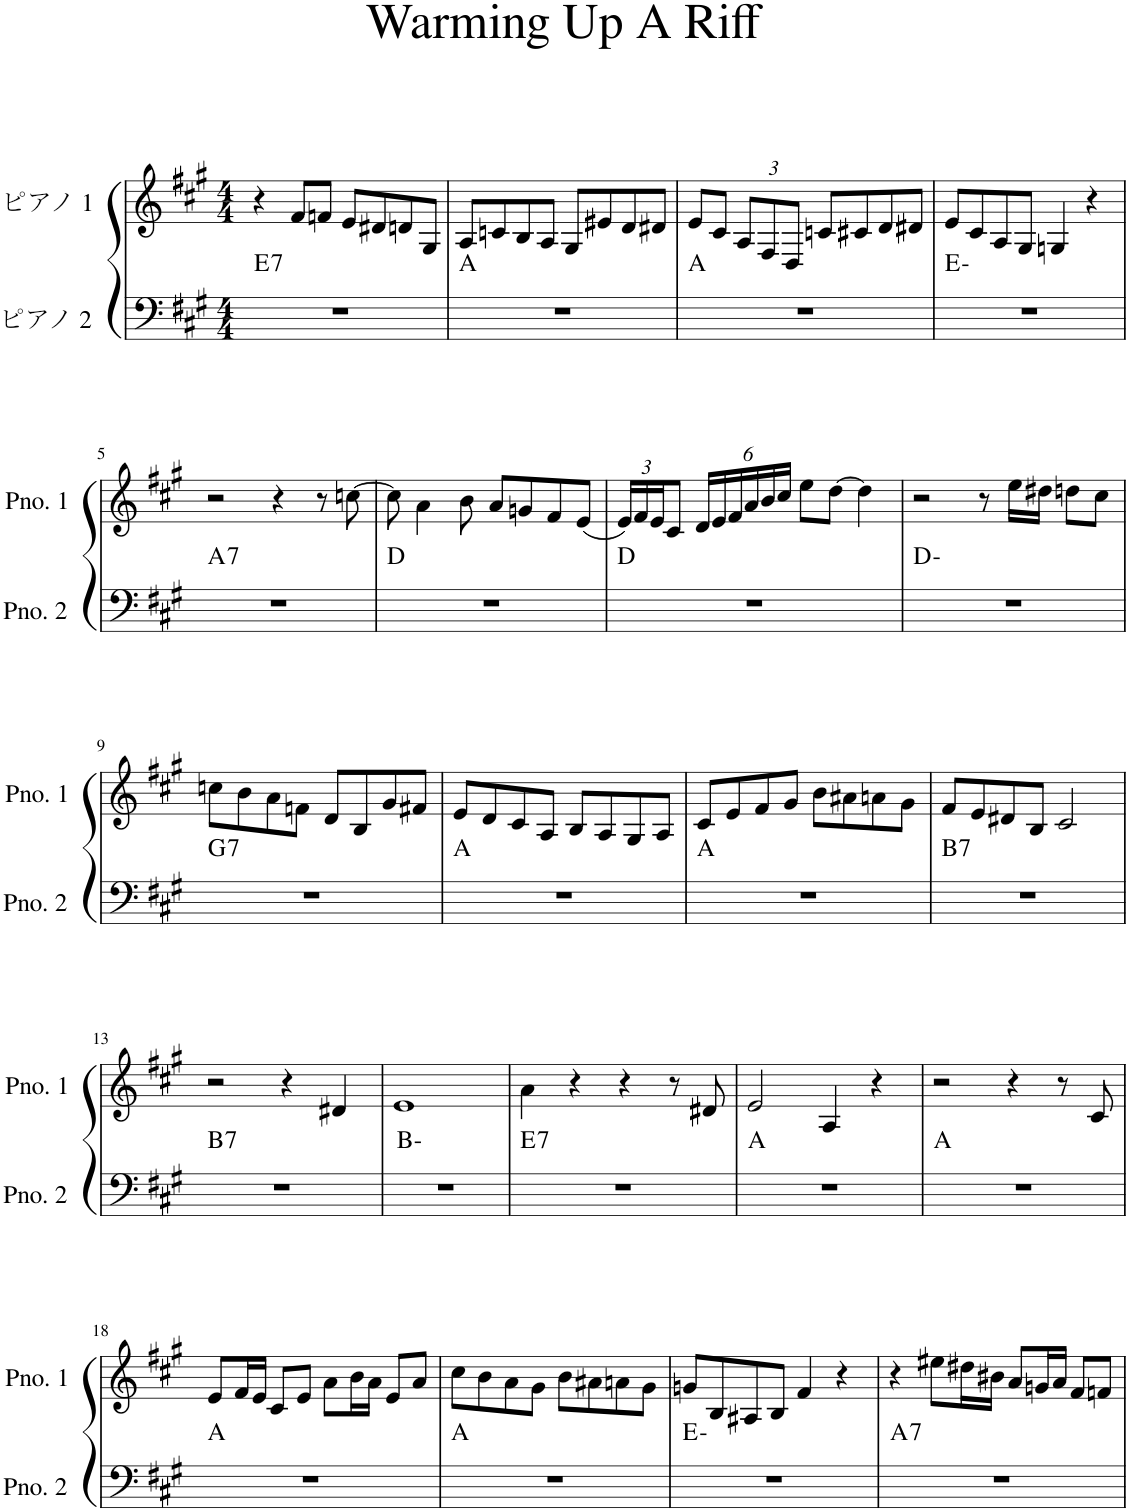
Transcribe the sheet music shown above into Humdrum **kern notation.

**kern	**harte	**kern
*part2	*part2	*part1
*staff2	*	*staff1
*I"ピアノ 2	*	*I"ピアノ 1
*clefF4	*	*clefG2
*k[f#c#g#]	*	*k[f#c#g#]
*M4/4	*	*M4/4
=1	=1	=1
!	!LO:H:kt=7	!
1r	E:7	4r
.	.	8f#/L
.	.	8fn/J
.	.	8e/L
.	.	8d#X/
.	.	8dn/
.	.	8G#/J
=2	=2	=2
1r	A:maj	8A/L
.	.	8cn/
.	.	8B/
.	.	8A/J
.	.	8G#/L
.	.	8e#X/
.	.	8d/
.	.	8d#X/J
=3	=3	=3
1r	A:maj	8e/L
.	.	8c#/J
*	*	*Xbrackettup
.	.	12A/L
.	.	12F#/
.	.	12D/J
.	.	8cn/L
.	.	8c#X/
.	.	8d/
.	.	8d#X/J
=4	=4	=4
1r	E:min	8e/L
.	.	8c#/
.	.	8A/
.	.	8G#/J
.	.	4Gn/
.	.	4r
!!LO:LB:g=z
=5	=5	=5
!	!LO:H:kt=7	!
1r	A:7	2r
.	.	4r
.	.	8r
.	.	[8ccn\
=6	=6	=6
1r	D:maj	8cc\]
.	.	4a\
.	.	8b\
.	.	8a/L
.	.	8gn/
.	.	8f#/
.	.	(8e/J
=7	=7	=7
1r	D:maj	24e/LL)
.	.	24f#/
.	.	24e/J
.	.	8c#/J
.	.	24d/LL
.	.	24e/
.	.	24f#/
.	.	24a/
.	.	24b/
.	.	24cc#/JJ
.	.	8ee\L
.	.	[8dd\J
.	.	4dd\]
=8	=8	=8
1r	D:min	2r
.	.	8r
.	.	16ee\LL
.	.	16dd#X\JJ
.	.	8ddn\L
.	.	8cc#\J
!!LO:LB:g=z
=9	=9	=9
!	!LO:H:kt=7	!
1r	G:7	8ccn\L
.	.	8b\
.	.	8a\
.	.	8fn\J
.	.	8d/L
.	.	8B/
.	.	8g#/
.	.	8f#X/J
=10	=10	=10
1r	A:maj	8e/L
.	.	8d/
.	.	8c#/
.	.	8A/J
.	.	8B/L
.	.	8A/
.	.	8G#/
.	.	8A/J
=11	=11	=11
1r	A:maj	8c#/L
.	.	8e/
.	.	8f#/
.	.	8g#/J
.	.	8b\L
.	.	8a#X\
.	.	8an\
.	.	8g#\J
=12	=12	=12
!	!LO:H:kt=7	!
1r	B:7	8f#/L
.	.	8e/
.	.	8d#X/
.	.	8B/J
.	.	2c#/
!!LO:LB:g=z
=13	=13	=13
!	!LO:H:kt=7	!
1r	B:7	2r
.	.	4r
.	.	4d#X/
=14	=14	=14
1r	B:min	1e
=15	=15	=15
!	!LO:H:kt=7	!
1r	E:7	4a\
.	.	4r
.	.	4r
.	.	8r
.	.	8d#X/
=16	=16	=16
1r	A:maj	2e/
.	.	4A/
.	.	4r
=17	=17	=17
1r	A:maj	2r
.	.	4r
.	.	8r
.	.	8c#/
!!LO:LB:g=z
=18	=18	=18
1r	A:maj	8e/L
.	.	16f#/L
.	.	16e/JJ
.	.	8c#/L
.	.	8e/J
.	.	8a\L
.	.	16b\L
.	.	16a\JJ
.	.	8e/L
.	.	8a/J
=19	=19	=19
1r	A:maj	8cc#\L
.	.	8b\
.	.	8a\
.	.	8g#\J
.	.	8b\L
.	.	8a#X\
.	.	8an\
.	.	8g#\J
=20	=20	=20
1r	E:min	8gn/L
.	.	8B/
.	.	8A#X/
.	.	8B/J
.	.	4f#/
.	.	4r
=21	=21	=21
!	!LO:H:kt=7	!
1r	A:7	4r
.	.	8ee#X\L
.	.	16dd#X\L
.	.	16b#X\JJ
.	.	8a/L
.	.	16gn/L
.	.	16a/JJ
.	.	8f#/L
.	.	8fn/J
=	=	=
*-	*-	*-
